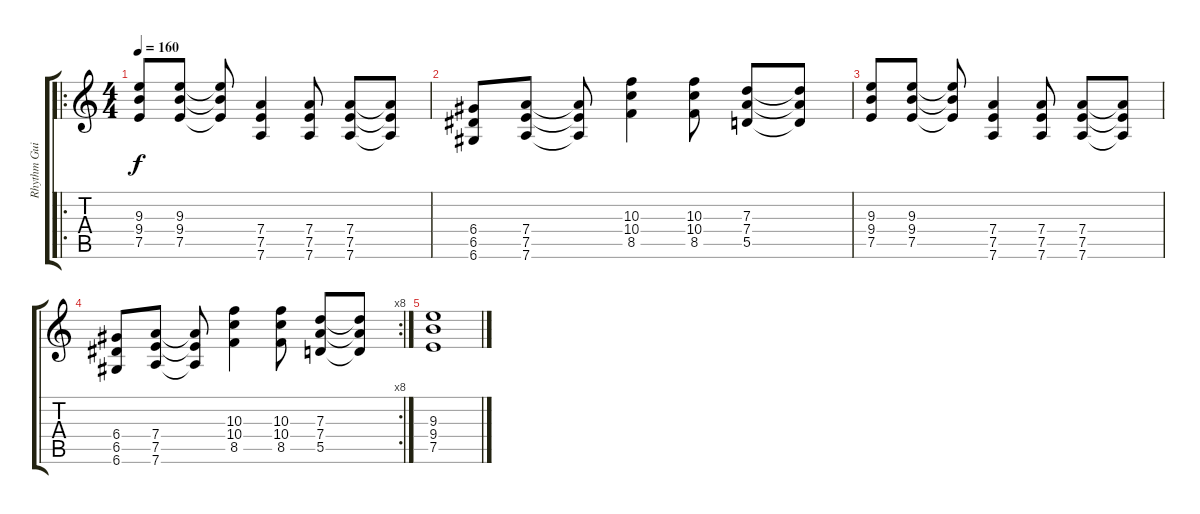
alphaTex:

\track ("Rhythm Guitar" "Rhythm Gui") {instrument overdrivenguitar}
\staff {score tabs}
\tuning (E4 B3 G3 D3 A2 D2) {hide}
\ro
\ts (4 4)
\tempo 160
\clef g2
\ks c
(9.3 9.4 7.5).8{dy f} (9.3 9.4 7.5).8 (9.3{t} 9.4{t} 7.5{t}).8 (7.4 7.5 7.6).4 (7.4 7.5 7.6).8 (7.4 7.5 7.6).8 (7.4{t} 7.5{t} 7.6{t}).8 |
(6.4 6.5 6.6).8 (7.4 7.5 7.6).8 (7.4{t} 7.5{t} 7.6{t}).8 (10.3 10.4 8.5).4 (10.3 10.4 8.5).8 (7.3 7.4 5.5).8 (7.3{t} 7.4{t} 5.5{t}).8 |
(9.3 9.4 7.5).8 (9.3 9.4 7.5).8 (9.3{t} 9.4{t} 7.5{t}).8 (7.4 7.5 7.6).4 (7.4 7.5 7.6).8 (7.4 7.5 7.6).8 (7.4{t} 7.5{t} 7.6{t}).8 |
\rc 8
(6.4 6.5 6.6).8 (7.4 7.5 7.6).8 (7.4{t} 7.5{t} 7.6{t}).8 (10.3 10.4 8.5).4 (10.3 10.4 8.5).8 (7.3 7.4 5.5).8 (7.3{t} 7.4{t} 5.5{t}).8 |
(9.3 9.4 7.5).1
